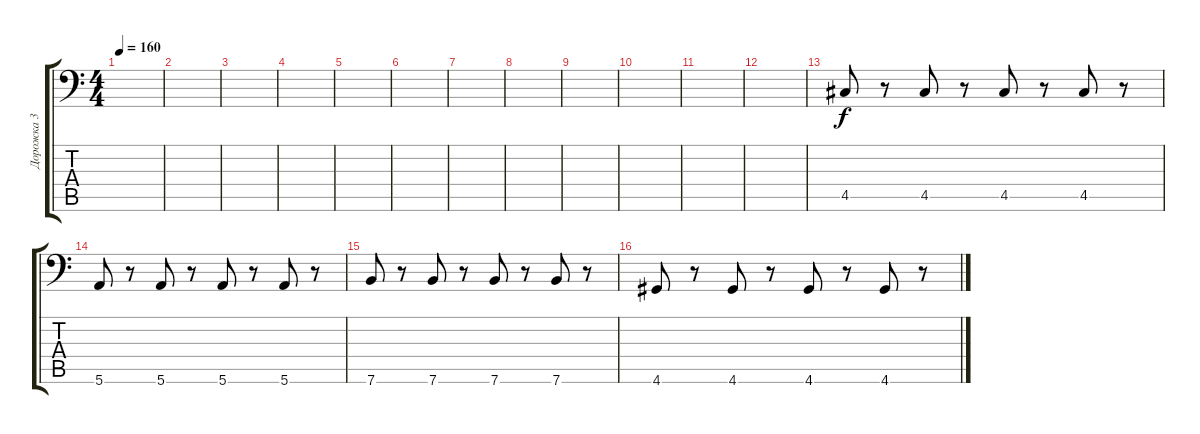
\track ("Дорожка 3" "Дорожка 3") {instrument electricbasspick}
\staff {score tabs}
\tuning (E3 B2 G2 D2 A1 E1) {hide}
\ts (4 4)
\tempo 160
\clef f4
\ks c
|
|
|
|
|
|
|
|
|
|
|
|
4.5.8 r.8 4.5.8 r.8 4.5.8 r.8 4.5.8 r.8 |
5.6.8 r.8 5.6.8 r.8 5.6.8 r.8 5.6.8 r.8 |
7.6.8 r.8 7.6.8 r.8 7.6.8 r.8 7.6.8 r.8 |
4.6.8 r.8 4.6.8 r.8 4.6.8 r.8 4.6.8 r.8
